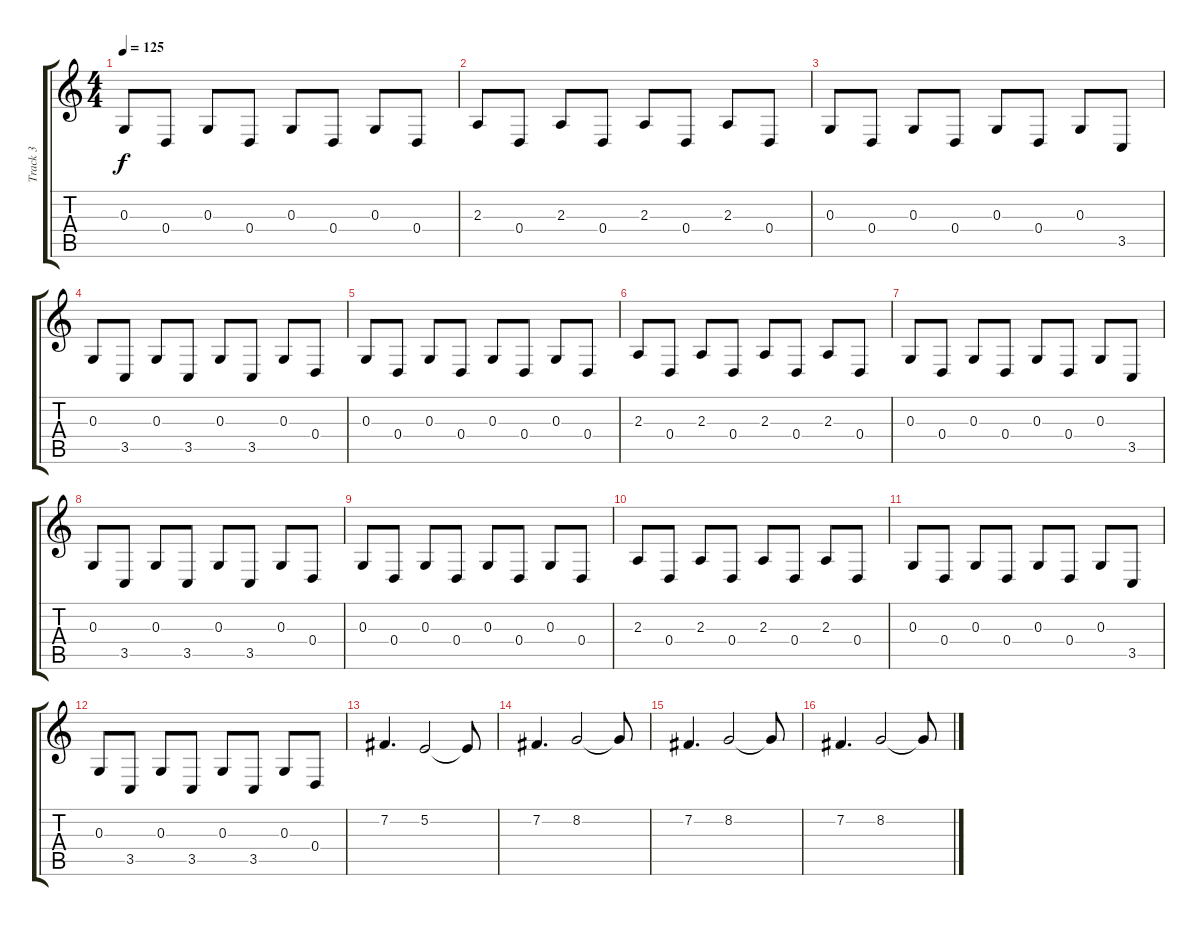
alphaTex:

\track ("Track 3" "Track 3") {instrument acousticgrandpiano}
\staff {score tabs}
\tuning (E4 B3 G3 D3 A2 E2) {hide}
\ts (4 4)
\tempo 125
\clef g2
\ks c
0.3.8{dy f} 0.4.8 0.3.8 0.4.8 0.3.8 0.4.8 0.3.8 0.4.8 |
2.3.8 0.4.8 2.3.8 0.4.8 2.3.8 0.4.8 2.3.8 0.4.8 |
0.3.8 0.4.8 0.3.8 0.4.8 0.3.8 0.4.8 0.3.8 3.5.8 |
0.3.8 3.5.8 0.3.8 3.5.8 0.3.8 3.5.8 0.3.8 0.4.8 |
0.3.8 0.4.8 0.3.8 0.4.8 0.3.8 0.4.8 0.3.8 0.4.8 |
2.3.8 0.4.8 2.3.8 0.4.8 2.3.8 0.4.8 2.3.8 0.4.8 |
0.3.8 0.4.8 0.3.8 0.4.8 0.3.8 0.4.8 0.3.8 3.5.8 |
0.3.8 3.5.8 0.3.8 3.5.8 0.3.8 3.5.8 0.3.8 0.4.8 |
0.3.8 0.4.8 0.3.8 0.4.8 0.3.8 0.4.8 0.3.8 0.4.8 |
2.3.8 0.4.8 2.3.8 0.4.8 2.3.8 0.4.8 2.3.8 0.4.8 |
0.3.8 0.4.8 0.3.8 0.4.8 0.3.8 0.4.8 0.3.8 3.5.8 |
0.3.8 3.5.8 0.3.8 3.5.8 0.3.8 3.5.8 0.3.8 0.4.8 |
7.2.4{d} 5.2.2 5.2{t}.8 |
7.2.4{d} 8.2.2 8.2{t}.8 |
7.2.4{d} 8.2.2 8.2{t}.8 |
7.2.4{d} 8.2.2 8.2{t}.8
